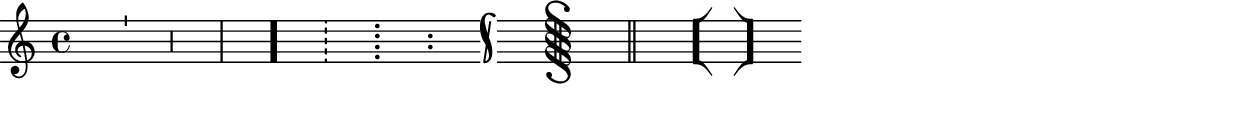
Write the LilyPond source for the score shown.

%% Generated by lilypond-book
%% Options: [exampleindent=10.16\mm,indent=0\mm,line-width=160\mm,quote]
\include "lilypond-book-preamble.ly"


% ****************************************************************
% Start cut-&-pastable-section
% ****************************************************************

#(ly:set-option 'eps-box-padding 3.000000)



\paper {
  indent = 0\mm
  line-width = 160\mm
  % offset the left padding, also add 1mm as lilypond creates cropped
  % images with a little space on the right
  line-width = #(- line-width (* mm  3.000000) (* mm 1))
  line-width = 160\mm - 2.0 * 10.16\mm
  % offset the left padding, also add 1mm as lilypond creates cropped
  % images with a little space on the right
  line-width = #(- line-width (* mm  3.000000) (* mm 1))
}

\layout {
  
}




% ****************************************************************
% ly snippet:
% ****************************************************************
\sourcefileline 3322
\defineBarLine ":" #'(#f #t #f)
\defineBarLine "=" #'(#t #f #t)
\defineBarLine "[" #'(#f #t #f)
\defineBarLine "]" #'(#t #f #f)

\new Staff {
  s1 \bar "'"
  s1 \bar ","
  s1 \bar "|"
  s1 \bar "."
  s1 \bar "!"
  s1 \bar ";"
  s1 \bar ":"
  s1 \bar "k"
  s1 \bar "S"
  s1 \bar "="
  s1 \bar "["
  s1 \bar "]"
  s1 \bar ""
}



% ****************************************************************
% end ly snippet
% ****************************************************************
